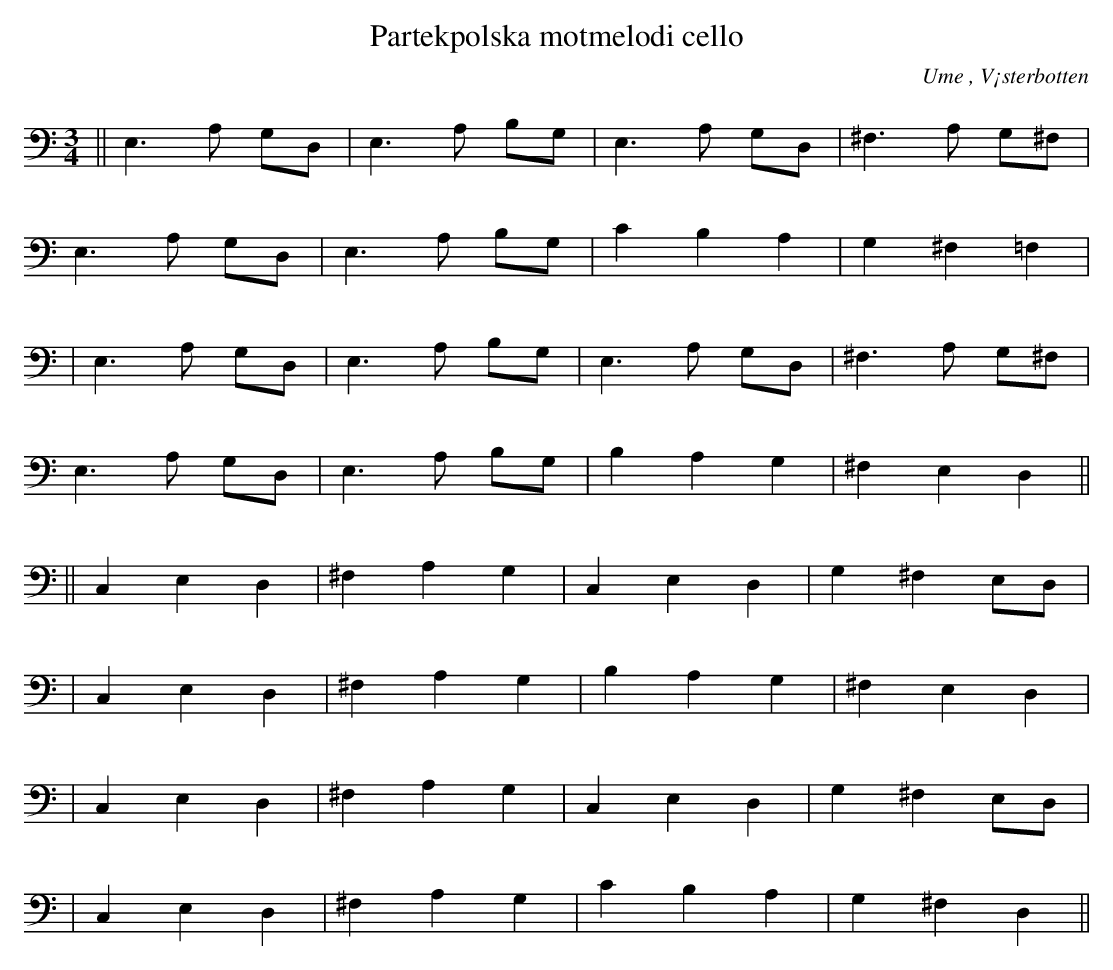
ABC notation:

X:1
T:Partekpolska motmelodi cello
O:Ume , V¡sterbotten
M:3/4
L:1/8
K:Am
||E,3A, G,D, | E,3A, B,G, | E,3A, G,D, | ^F,3A, G,^F,|
E,3A, G,D, | E,3A, B,G, | C2 B,2 A,2 | G,2 ^F,2 =F,2 |
| E,3A, G,D, | E,3A, B,G, | E,3A, G,D, | ^F,3A, G,^F,|
E,3A, G,D, | E,3A, B,G, | B,2 A,2 G,2 | ^F,2 E,2 D,2 ||
L:1/4
|| C,E,D, | ^F,A,G, | C,E,D, | G,^F,E,/D,/ |
| C,E,D, | ^F,A,G, | B,A,G, | ^F,E,D, |
|C,E,D, | ^F,A,G, | C,E,D, | G,^F,E,/D,/ |
| C,E,D, | ^F,A,G, | C B, A, | G, ^F, D, ||
